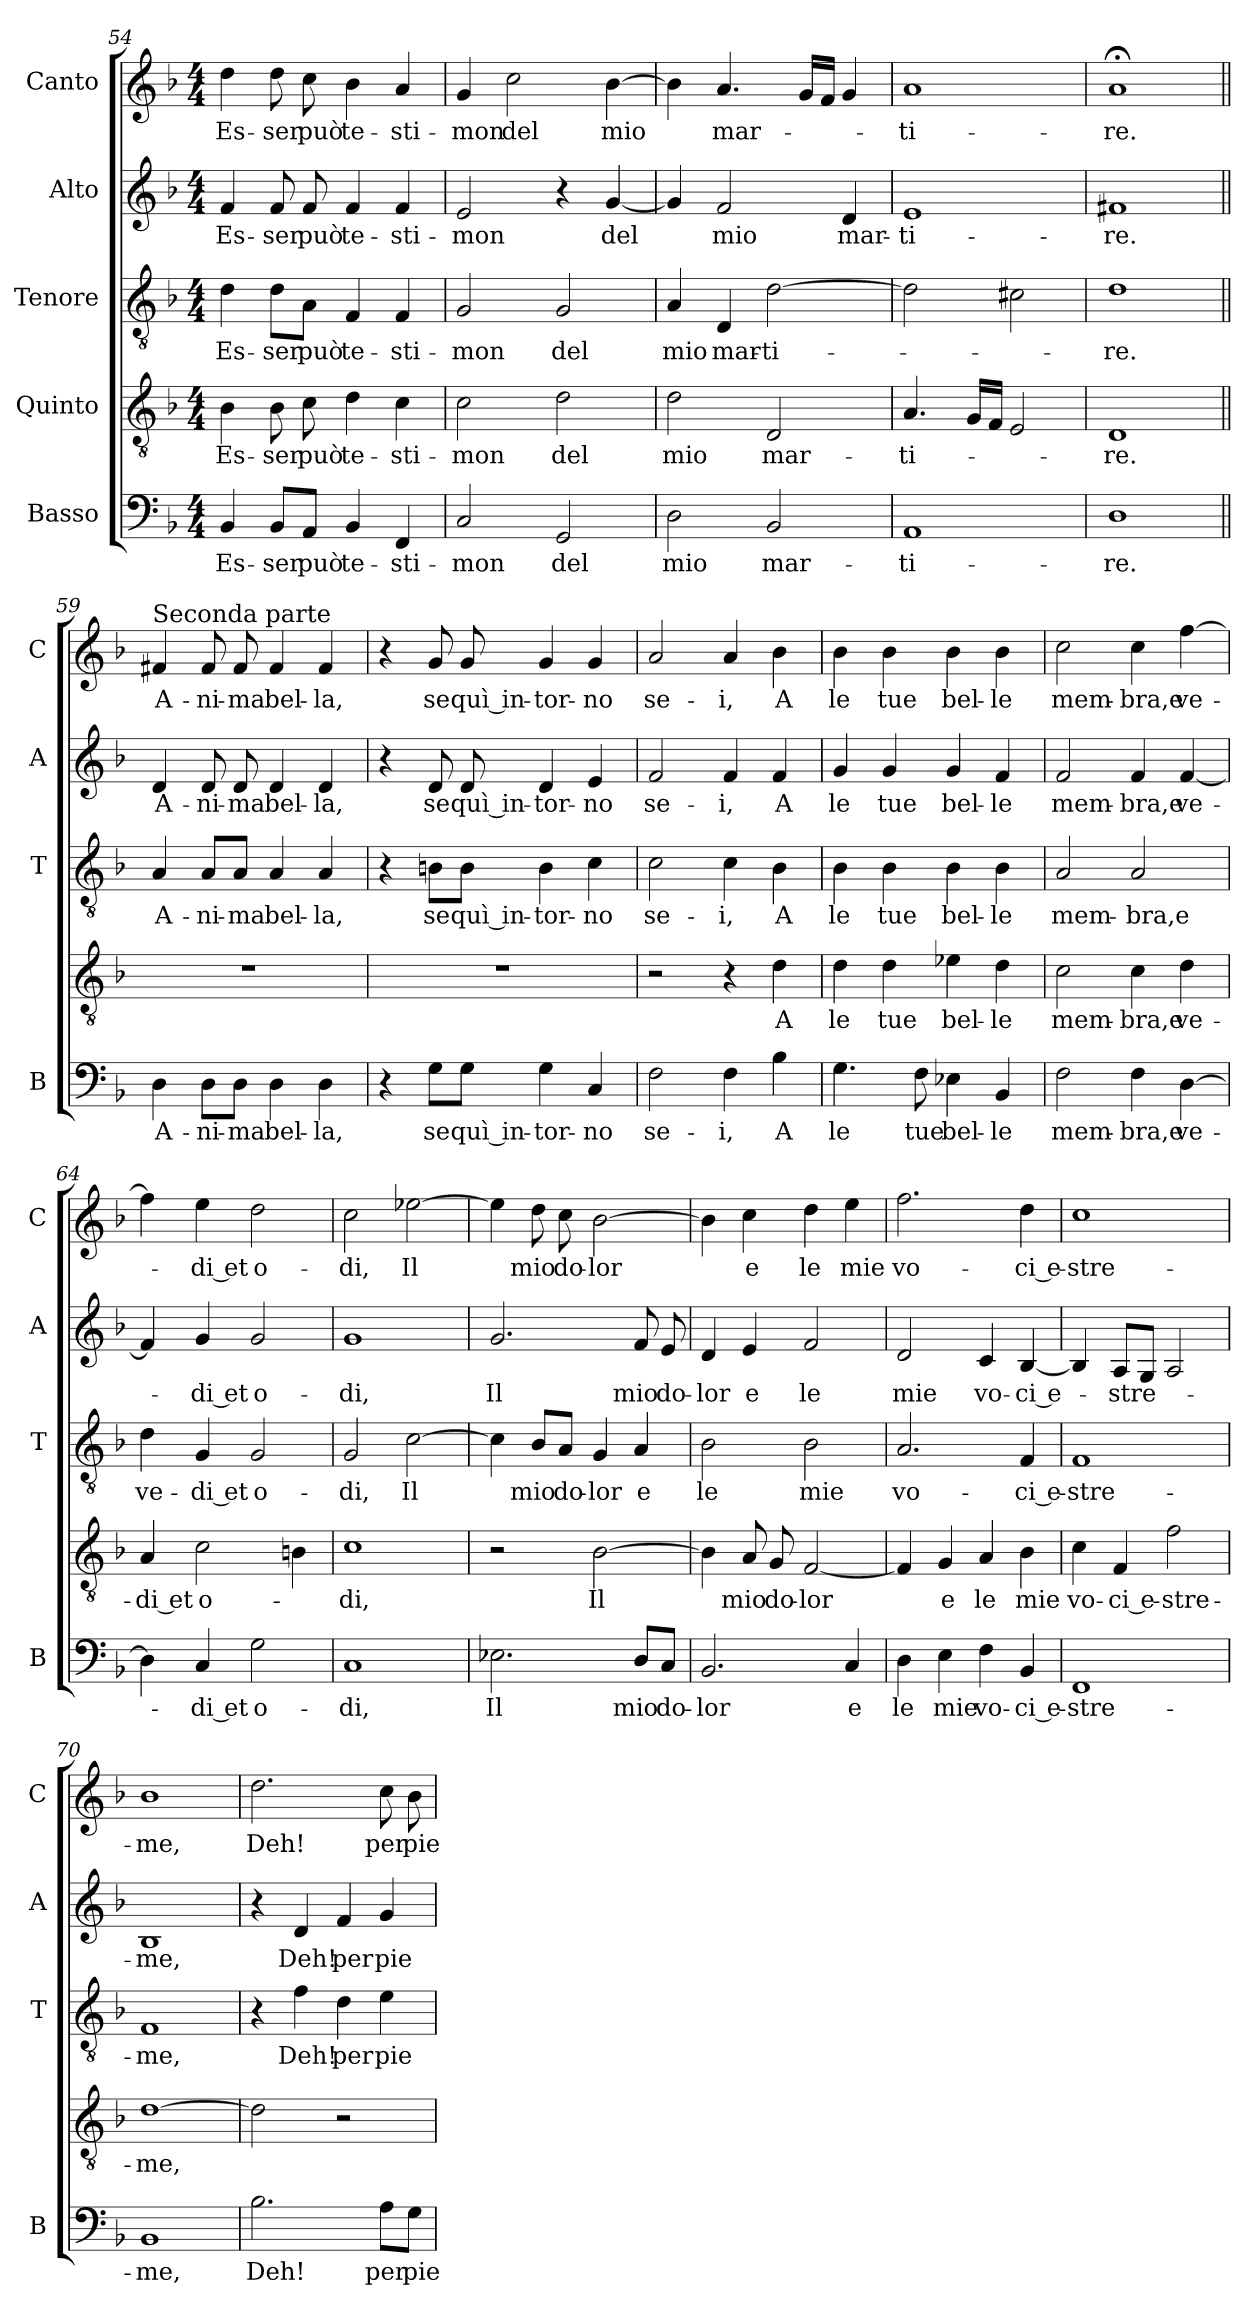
**kern	**text	**kern	**text	**kern	**text	**kern	**text	**kern	**text
*part5	*part5	*part4	*part4	*part3	*part3	*part2	*part2	*part1	*part1
*staff5	*staff5	*staff4	*staff4	*staff3	*staff3	*staff2	*staff2	*staff1	*staff1
*I"Basso	*	*I"Quinto	*	*I"Tenore	*	*I"Alto	*	*I"Canto	*
*I'B	*	*	*	*I'T	*	*I'A	*	*I'C	*
*clefF4	*	*clefGv2	*	*clefGv2	*	*clefG2	*	*clefG2	*
*k[b-]	*	*k[b-]	*	*k[b-]	*	*k[b-]	*	*k[b-]	*
*F:	*	*F:	*	*F:	*	*F:	*	*F:	*
*M4/4	*	*M4/4	*	*M4/4	*	*M4/4	*	*M4/4	*
=54	=54	=54	=54	=54	=54	=54	=54	=54	=54
!	!LO:LY:b	!	!LO:LY:b	!	!LO:LY:b	!	!LO:LY:b	!	!LO:LY:b
4BB-/	Es-	4B-\	Es-	4d\	Es-	4f/	Es-	4dd\	Es-
!	!LO:LY:b	!	!LO:LY:b	!	!LO:LY:b	!	!LO:LY:b	!	!LO:LY:b
8BB-/L	-ser	8B-\	-ser	8d\L	-ser	8f/	-ser	8dd\	-ser
!	!LO:LY:b	!	!LO:LY:b	!	!LO:LY:b	!	!LO:LY:b	!	!LO:LY:b
8AA/J	può	8c\	può	8A\J	può	8f/	può	8cc\	può
!	!LO:LY:b	!	!LO:LY:b	!	!LO:LY:b	!	!LO:LY:b	!	!LO:LY:b
4BB-/	te-	4d\	te-	4F/	te-	4f/	te-	4b-\	te-
!	!LO:LY:b	!	!LO:LY:b	!	!LO:LY:b	!	!LO:LY:b	!	!LO:LY:b
4FF/	-sti-	4c\	-sti-	4F/	-sti-	4f/	-sti-	4a/	-sti-
=55	=55	=55	=55	=55	=55	=55	=55	=55	=55
!	!LO:LY:b	!	!LO:LY:b	!	!LO:LY:b	!	!LO:LY:b	!	!LO:LY:b
2C/	-mon	2c\	-mon	2G/	-mon	2e/	-mon	4g/	-mon
!	!	!	!	!	!	!	!	!	!LO:LY:b
.	.	.	.	.	.	.	.	2cc\	del
!	!LO:LY:b	!	!LO:LY:b	!	!LO:LY:b	!	!	!	!
2GG/	del	2d\	del	2G/	del	4r	.	.	.
!	!	!	!	!	!	!	!LO:LY:b	!	!LO:LY:b
.	.	.	.	.	.	[4g/	del	[4b-\	mio
=56	=56	=56	=56	=56	=56	=56	=56	=56	=56
!	!LO:LY:b	!	!LO:LY:b	!	!LO:LY:b	!	!	!	!
2D\	mio	2d\	mio	4A/	mio	4g/]	.	4b-\]	.
!	!	!	!	!	!LO:LY:b	!	!LO:LY:b	!	!LO:LY:b
.	.	.	.	4D/	mar-	2f/	mio	4.a/	mar-
!	!LO:LY:b	!	!LO:LY:b	!	!LO:LY:b	!	!	!	!
2BB-/	mar-	2D/	mar-	[2d\	-ti-	.	.	.	.
.	.	.	.	.	.	.	.	16g/LL	.
.	.	.	.	.	.	.	.	16f/JJ	.
!	!	!	!	!	!	!	!LO:LY:b	!	!
.	.	.	.	.	.	4d/	mar-	4g/	.
=57	=57	=57	=57	=57	=57	=57	=57	=57	=57
!	!LO:LY:b	!	!LO:LY:b	!	!	!	!LO:LY:b	!	!LO:LY:b
1AA	-ti-	4.A/	-ti-	2d\]	.	1e	-ti-	1a	-ti-
.	.	16G/LL	.	.	.	.	.	.	.
.	.	16F/JJ	.	.	.	.	.	.	.
.	.	2E/	.	2c#X\	.	.	.	.	.
=58	=58	=58	=58	=58	=58	=58	=58	=58	=58
!	!LO:LY:b	!	!LO:LY:b	!	!LO:LY:b	!	!LO:LY:b	!	!LO:LY:b
1D	-re.	1D	-re.	1d	-re.	1f#X	-re.	1a;<	-re.
!!LO:LB:g=z
=59||	=59||	=59||	=59||	=59||	=59||	=59||	=59||	=59||	=59||
!	!	!	!	!	!	!	!	!LO:TX:a:t=Seconda parte	!
!	!LO:LY:b	!	!	!	!LO:LY:b	!	!LO:LY:b	!	!LO:LY:b
4D\	A-	1r	.	4A/	A-	4d/	A-	4f#X/	A-
!	!LO:LY:b	!	!	!	!LO:LY:b	!	!LO:LY:b	!	!LO:LY:b
8D\L	-ni-	.	.	8A/L	-ni-	8d/	-ni-	8f#/	-ni-
!	!LO:LY:b	!	!	!	!LO:LY:b	!	!LO:LY:b	!	!LO:LY:b
8D\J	-ma	.	.	8A/J	-ma	8d/	-ma	8f#/	-ma
!	!LO:LY:b	!	!	!	!LO:LY:b	!	!LO:LY:b	!	!LO:LY:b
4D\	bel-	.	.	4A/	bel-	4d/	bel-	4f#/	bel-
!	!LO:LY:b	!	!	!	!LO:LY:b	!	!LO:LY:b	!	!LO:LY:b
4D\	-la,	.	.	4A/	-la,	4d/	-la,	4f#/	-la,
=60	=60	=60	=60	=60	=60	=60	=60	=60	=60
4r	.	1r	.	4r	.	4r	.	4r	.
!	!LO:LY:b	!	!	!	!LO:LY:b	!	!LO:LY:b	!	!LO:LY:b
8G\L	se	.	.	8Bn\L	se	8d/	se	8g/	se
!	!LO:LY:b	!	!	!	!LO:LY:b	!	!LO:LY:b	!	!LO:LY:b
8G\J	quì in-	.	.	8B\J	quì in-	8d/	quì in-	8g/	quì in-
!	!LO:LY:b	!	!	!	!LO:LY:b	!	!LO:LY:b	!	!LO:LY:b
4G\	-tor-	.	.	4B\	-tor-	4d/	-tor-	4g/	-tor-
!	!LO:LY:b	!	!	!	!LO:LY:b	!	!LO:LY:b	!	!LO:LY:b
4C/	-no	.	.	4c\	-no	4e/	-no	4g/	-no
=61	=61	=61	=61	=61	=61	=61	=61	=61	=61
!	!LO:LY:b	!	!	!	!LO:LY:b	!	!LO:LY:b	!	!LO:LY:b
2F\	se-	2r	.	2c\	se-	2f/	se-	2a/	se-
!	!LO:LY:b	!	!	!	!LO:LY:b	!	!LO:LY:b	!	!LO:LY:b
4F\	-i,	4r	.	4c\	-i,	4f/	-i,	4a/	-i,
!	!LO:LY:b	!	!LO:LY:b	!	!LO:LY:b	!	!LO:LY:b	!	!LO:LY:b
4B-\	A	4d\	A	4B-\	A	4f/	A	4b-\	A
=62	=62	=62	=62	=62	=62	=62	=62	=62	=62
!	!LO:LY:b	!	!LO:LY:b	!	!LO:LY:b	!	!LO:LY:b	!	!LO:LY:b
4.G\	le	4d\	le	4B-\	le	4g/	le	4b-\	le
!	!	!	!LO:LY:b	!	!LO:LY:b	!	!LO:LY:b	!	!LO:LY:b
.	.	4d\	tue	4B-\	tue	4g/	tue	4b-\	tue
!	!LO:LY:b	!	!	!	!	!	!	!	!
8F\	tue	.	.	.	.	.	.	.	.
!	!LO:LY:b	!	!LO:LY:b	!	!LO:LY:b	!	!LO:LY:b	!	!LO:LY:b
4E-X\	bel-	4e-X\	bel-	4B-\	bel-	4g/	bel-	4b-\	bel-
!	!LO:LY:b	!	!LO:LY:b	!	!LO:LY:b	!	!LO:LY:b	!	!LO:LY:b
4BB-/	-le	4d\	-le	4B-\	-le	4f/	-le	4b-\	-le
=63	=63	=63	=63	=63	=63	=63	=63	=63	=63
!	!LO:LY:b	!	!LO:LY:b	!	!LO:LY:b	!	!LO:LY:b	!	!LO:LY:b
2F\	mem-	2c\	mem-	2A/	mem-	2f/	mem-	2cc\	mem-
!	!LO:LY:b	!	!LO:LY:b	!	!LO:LY:b	!	!LO:LY:b	!	!LO:LY:b
4F\	-bra,e	4c\	-bra,e	2A/	-bra,e	4f/	-bra,e	4cc\	-bra,e
!	!LO:LY:b	!	!LO:LY:b	!	!	!	!LO:LY:b	!	!LO:LY:b
[4D\	ve-	4d\	ve-	.	.	[4f/	ve-	[4ff\	ve-
=64	=64	=64	=64	=64	=64	=64	=64	=64	=64
!	!	!	!LO:LY:b	!	!LO:LY:b	!	!	!	!
4D\]	.	4A/	-di et	4d\	ve-	4f/]	.	4ff\]	.
!	!LO:LY:b	!	!LO:LY:b	!	!LO:LY:b	!	!LO:LY:b	!	!LO:LY:b
4C/	-di et	2c\	o-	4G/	-di et	4g/	-di et	4ee\	-di et
!	!LO:LY:b	!	!	!	!LO:LY:b	!	!LO:LY:b	!	!LO:LY:b
2G\	o-	.	.	2G/	o-	2g/	o-	2dd\	o-
.	.	4Bn\	.	.	.	.	.	.	.
=65	=65	=65	=65	=65	=65	=65	=65	=65	=65
!	!LO:LY:b	!	!LO:LY:b	!	!LO:LY:b	!	!LO:LY:b	!	!LO:LY:b
1C	-di,	1c	-di,	2G/	-di,	1g	-di,	2cc\	-di,
!	!	!	!	!	!LO:LY:b	!	!	!	!LO:LY:b
.	.	.	.	[2c\	Il	.	.	[2ee-X\	Il
!!LO:PB:g=z
=66	=66	=66	=66	=66	=66	=66	=66	=66	=66
!	!LO:LY:b	!	!	!	!	!	!LO:LY:b	!	!
2.E-X\	Il	2r	.	4c\]	.	2.g/	Il	4ee-\]	.
!	!	!	!	!	!LO:LY:b	!	!	!	!LO:LY:b
.	.	.	.	8B-/L	mio	.	.	8dd\	mio
!	!	!	!	!	!LO:LY:b	!	!	!	!LO:LY:b
.	.	.	.	8A/J	do-	.	.	8cc\	do-
!	!	!	!LO:LY:b	!	!LO:LY:b	!	!	!	!LO:LY:b
.	.	[2B-\	Il	4G/	-lor	.	.	[2b-\	-lor
!	!LO:LY:b	!	!	!	!LO:LY:b	!	!LO:LY:b	!	!
8D/L	mio	.	.	4A/	e	8f/	mio	.	.
!	!LO:LY:b	!	!	!	!	!	!LO:LY:b	!	!
8C/J	do-	.	.	.	.	8e/	do-	.	.
=67	=67	=67	=67	=67	=67	=67	=67	=67	=67
!	!LO:LY:b	!	!	!	!LO:LY:b	!	!LO:LY:b	!	!
2.BB-/	-lor	4B-\]	.	2B-\	le	4d/	-lor	4b-\]	.
!	!	!	!LO:LY:b	!	!	!	!LO:LY:b	!	!LO:LY:b
.	.	8A/	mio	.	.	4e/	e	4cc\	e
!	!	!	!LO:LY:b	!	!	!	!	!	!
.	.	8G/	do-	.	.	.	.	.	.
!	!	!	!LO:LY:b	!	!LO:LY:b	!	!LO:LY:b	!	!LO:LY:b
.	.	[2F/	-lor	2B-\	mie	2f/	le	4dd\	le
!	!LO:LY:b	!	!	!	!	!	!	!	!LO:LY:b
4C/	e	.	.	.	.	.	.	4ee\	mie
=68	=68	=68	=68	=68	=68	=68	=68	=68	=68
!	!LO:LY:b	!	!	!	!LO:LY:b	!	!LO:LY:b	!	!LO:LY:b
4D\	le	4F/]	.	2.A/	vo-	2d/	mie	2.ff\	vo-
!	!LO:LY:b	!	!LO:LY:b	!	!	!	!	!	!
4E\	mie	4G/	e	.	.	.	.	.	.
!	!LO:LY:b	!	!LO:LY:b	!	!	!	!LO:LY:b	!	!
4F\	vo-	4A/	le	.	.	4c/	vo-	.	.
!	!LO:LY:b	!	!LO:LY:b	!	!LO:LY:b	!	!LO:LY:b	!	!LO:LY:b
4BB-/	-ci e-	4B-\	mie	4F/	-ci e-	[4B-/	-ci e-	4dd\	-ci e-
=69	=69	=69	=69	=69	=69	=69	=69	=69	=69
!	!LO:LY:b	!	!LO:LY:b	!	!LO:LY:b	!	!	!	!LO:LY:b
1FF	-stre-	4c\	vo-	1F	-stre-	4B-/]	.	1cc	-stre-
!	!	!	!LO:LY:b	!	!	!	!LO:LY:b	!	!
.	.	4F/	-ci e-	.	.	8A/L	-stre-	.	.
.	.	.	.	.	.	8G/J	.	.	.
!	!	!	!LO:LY:b	!	!	!	!	!	!
.	.	2f\	-stre-	.	.	2A/	.	.	.
=70	=70	=70	=70	=70	=70	=70	=70	=70	=70
!	!LO:LY:b	!	!LO:LY:b	!	!LO:LY:b	!	!LO:LY:b	!	!LO:LY:b
1BB-	-me,	[1d	-me,	1F	-me,	1B-	-me,	1b-	-me,
=71	=71	=71	=71	=71	=71	=71	=71	=71	=71
!	!LO:LY:b	!	!	!	!	!	!	!	!LO:LY:b
2.B-\	Deh!	2d\]	.	4r	.	4r	.	2.dd\	Deh!
!	!	!	!	!	!LO:LY:b	!	!LO:LY:b	!	!
.	.	.	.	4f\	Deh!	4d/	Deh!	.	.
!	!	!	!	!	!LO:LY:b	!	!LO:LY:b	!	!
.	.	2r	.	4d\	per	4f/	per	.	.
!	!LO:LY:b	!	!	!	!LO:LY:b	!	!LO:LY:b	!	!LO:LY:b
8A\L	per	.	.	4e\	pie-	4g/	pie-	8cc\	per
!	!LO:LY:b	!	!	!	!	!	!	!	!LO:LY:b
8G\J	pie-	.	.	.	.	.	.	8b-\	pie-
=	=	=	=	=	=	=	=	=	=
*-	*-	*-	*-	*-	*-	*-	*-	*-	*-
